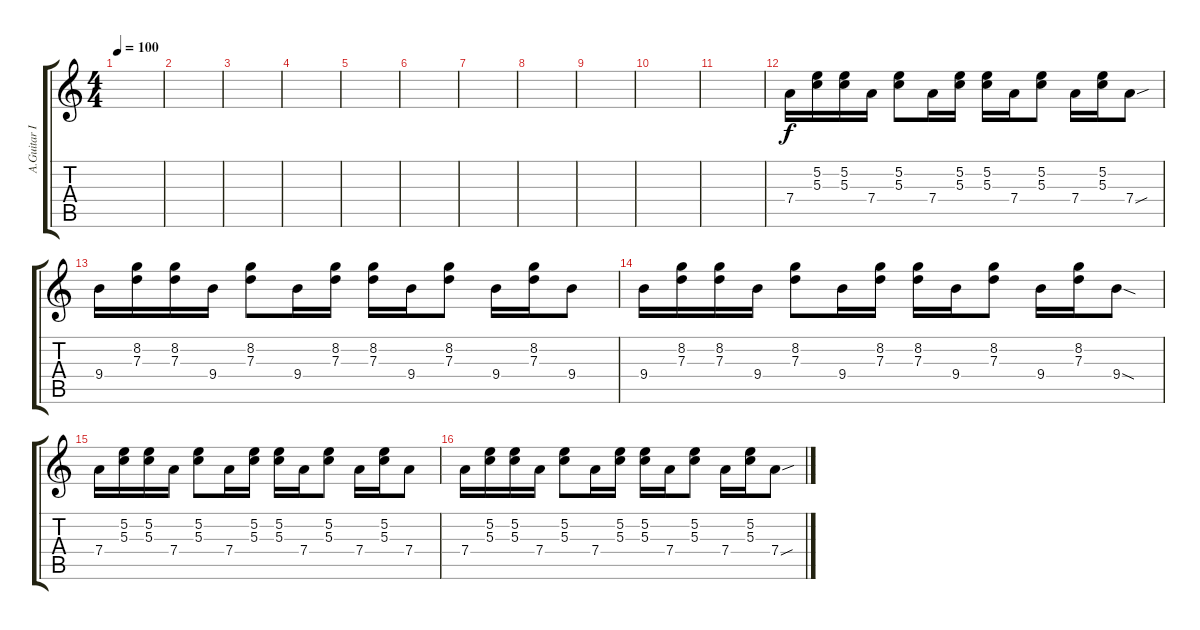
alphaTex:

\track ("A.Guitar II" "A.Guitar I") {instrument acousticguitarnylon}
\staff {score tabs}
\tuning (E4 B3 G3 D3 A2 E2) {hide}
\ts (4 4)
\tempo 100
\clef g2
\ks c
|
|
|
|
|
|
|
|
|
|
|
7.4.16 (5.2 5.3).16 (5.2 5.3).16 7.4.16 (5.2 5.3).8 7.4.16 (5.2 5.3).16 (5.2 5.3).16 7.4.16 (5.2 5.3).8 7.4.16 (5.2 5.3).16 7.4{sou}.8 |
9.4.16 (8.2 7.3).16 (8.2 7.3).16 9.4.16 (8.2 7.3).8 9.4.16 (8.2 7.3).16 (8.2 7.3).16 9.4.16 (8.2 7.3).8 9.4.16 (8.2 7.3).16 9.4.8 |
9.4.16 (8.2 7.3).16 (8.2 7.3).16 9.4.16 (8.2 7.3).8 9.4.16 (8.2 7.3).16 (8.2 7.3).16 9.4.16 (8.2 7.3).8 9.4.16 (8.2 7.3).16 9.4{sod}.8 |
7.4.16 (5.2 5.3).16 (5.2 5.3).16 7.4.16 (5.2 5.3).8 7.4.16 (5.2 5.3).16 (5.2 5.3).16 7.4.16 (5.2 5.3).8 7.4.16 (5.2 5.3).16 7.4.8 |
7.4.16 (5.2 5.3).16 (5.2 5.3).16 7.4.16 (5.2 5.3).8 7.4.16 (5.2 5.3).16 (5.2 5.3).16 7.4.16 (5.2 5.3).8 7.4.16 (5.2 5.3).16 7.4{sou}.8
